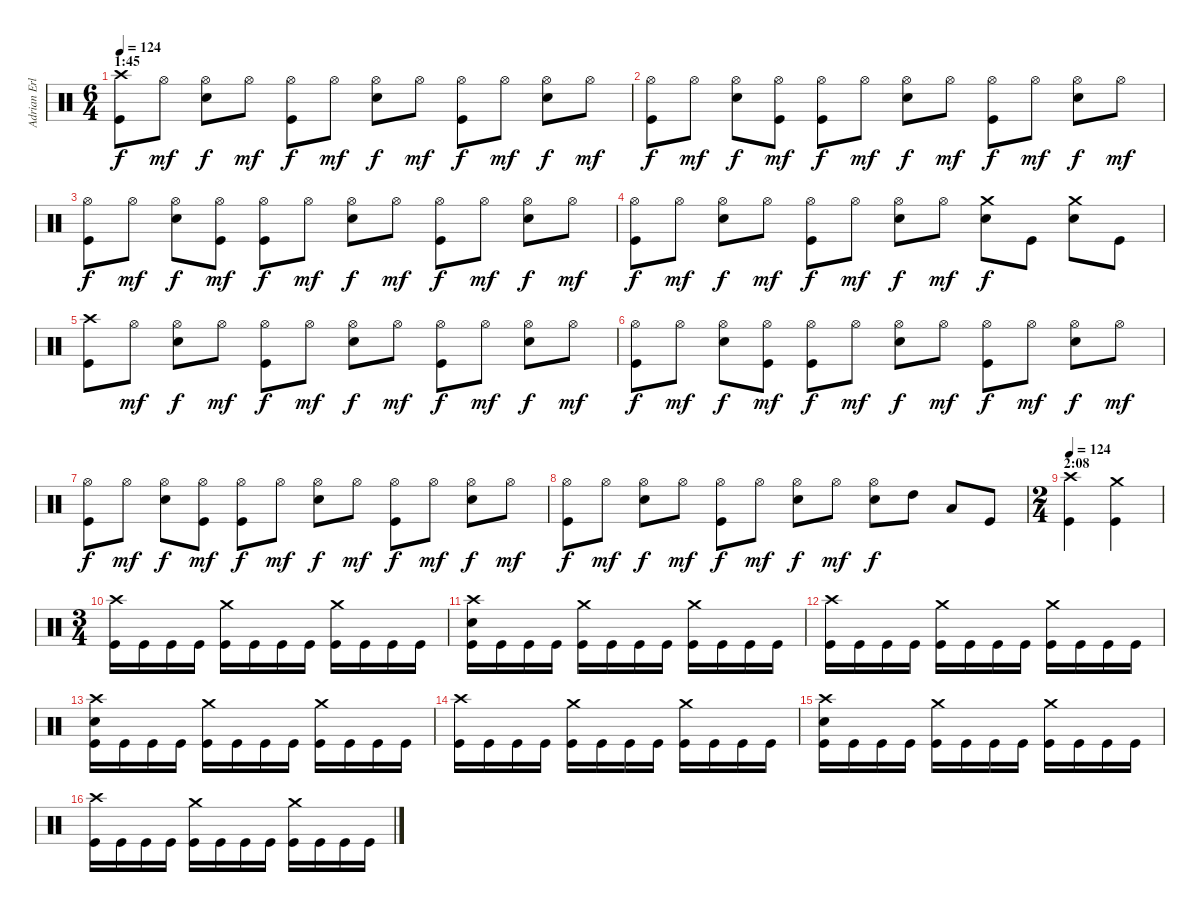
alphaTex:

\track ("Adrian Erlandsson (Norseman of the Apoca" "Adrian Erl") {instrument percussion}
\staff {score}
\articulation defaults
\ts (6 4)
\section ("" "1:45")
\tempo 124
\clef neutral
\ks c
("Crash high (hit)" "Kick (hit)").8{dy f} "Hi-Hat (open)".8{dy mf} ("Hi-Hat (open)" "Electric Snare (hit)").8{dy f} "Hi-Hat (open)".8{dy mf} ("Hi-Hat (open)" "Kick (hit)").8{dy f} "Hi-Hat (open)".8{dy mf} ("Hi-Hat (open)" "Electric Snare (hit)").8{dy f} "Hi-Hat (open)".8{dy mf} ("Hi-Hat (open)" "Kick (hit)").8{dy f} "Hi-Hat (open)".8{dy mf} ("Hi-Hat (open)" "Electric Snare (hit)").8{dy f} "Hi-Hat (open)".8{dy mf} |
("Hi-Hat (open)" "Kick (hit)").8{dy f} "Hi-Hat (open)".8{dy mf} ("Hi-Hat (open)" "Electric Snare (hit)").8{dy f} ("Hi-Hat (open)" "Kick (hit)").8{dy mf} ("Hi-Hat (open)" "Kick (hit)").8{dy f} "Hi-Hat (open)".8{dy mf} ("Hi-Hat (open)" "Electric Snare (hit)").8{dy f} "Hi-Hat (open)".8{dy mf} ("Hi-Hat (open)" "Kick (hit)").8{dy f} "Hi-Hat (open)".8{dy mf} ("Hi-Hat (open)" "Electric Snare (hit)").8{dy f} "Hi-Hat (open)".8{dy mf} |
("Hi-Hat (open)" "Kick (hit)").8{dy f} "Hi-Hat (open)".8{dy mf} ("Hi-Hat (open)" "Electric Snare (hit)").8{dy f} ("Hi-Hat (open)" "Kick (hit)").8{dy mf} ("Hi-Hat (open)" "Kick (hit)").8{dy f} "Hi-Hat (open)".8{dy mf} ("Hi-Hat (open)" "Electric Snare (hit)").8{dy f} "Hi-Hat (open)".8{dy mf} ("Hi-Hat (open)" "Kick (hit)").8{dy f} "Hi-Hat (open)".8{dy mf} ("Hi-Hat (open)" "Electric Snare (hit)").8{dy f} "Hi-Hat (open)".8{dy mf} |
("Hi-Hat (open)" "Kick (hit)").8{dy f} "Hi-Hat (open)".8{dy mf} ("Hi-Hat (open)" "Electric Snare (hit)").8{dy f} "Hi-Hat (open)".8{dy mf} ("Hi-Hat (open)" "Kick (hit)").8{dy f} "Hi-Hat (open)".8{dy mf} ("Hi-Hat (open)" "Electric Snare (hit)").8{dy f} "Hi-Hat (open)".8{dy mf} ("Crash medium (hit)" "Electric Snare (hit)").8{dy f} "Kick (hit)".8 ("Crash medium (hit)" "Electric Snare (hit)").8 "Kick (hit)".8 |
("Crash high (hit)" "Kick (hit)").8 "Hi-Hat (open)".8{dy mf} ("Hi-Hat (open)" "Electric Snare (hit)").8{dy f} "Hi-Hat (open)".8{dy mf} ("Hi-Hat (open)" "Kick (hit)").8{dy f} "Hi-Hat (open)".8{dy mf} ("Hi-Hat (open)" "Electric Snare (hit)").8{dy f} "Hi-Hat (open)".8{dy mf} ("Hi-Hat (open)" "Kick (hit)").8{dy f} "Hi-Hat (open)".8{dy mf} ("Hi-Hat (open)" "Electric Snare (hit)").8{dy f} "Hi-Hat (open)".8{dy mf} |
("Hi-Hat (open)" "Kick (hit)").8{dy f} "Hi-Hat (open)".8{dy mf} ("Hi-Hat (open)" "Electric Snare (hit)").8{dy f} ("Hi-Hat (open)" "Kick (hit)").8{dy mf} ("Hi-Hat (open)" "Kick (hit)").8{dy f} "Hi-Hat (open)".8{dy mf} ("Hi-Hat (open)" "Electric Snare (hit)").8{dy f} "Hi-Hat (open)".8{dy mf} ("Hi-Hat (open)" "Kick (hit)").8{dy f} "Hi-Hat (open)".8{dy mf} ("Hi-Hat (open)" "Electric Snare (hit)").8{dy f} "Hi-Hat (open)".8{dy mf} |
("Hi-Hat (open)" "Kick (hit)").8{dy f} "Hi-Hat (open)".8{dy mf} ("Hi-Hat (open)" "Electric Snare (hit)").8{dy f} ("Hi-Hat (open)" "Kick (hit)").8{dy mf} ("Hi-Hat (open)" "Kick (hit)").8{dy f} "Hi-Hat (open)".8{dy mf} ("Hi-Hat (open)" "Electric Snare (hit)").8{dy f} "Hi-Hat (open)".8{dy mf} ("Hi-Hat (open)" "Kick (hit)").8{dy f} "Hi-Hat (open)".8{dy mf} ("Hi-Hat (open)" "Electric Snare (hit)").8{dy f} "Hi-Hat (open)".8{dy mf} |
("Hi-Hat (open)" "Kick (hit)").8{dy f} "Hi-Hat (open)".8{dy mf} ("Hi-Hat (open)" "Electric Snare (hit)").8{dy f} "Hi-Hat (open)".8{dy mf} ("Hi-Hat (open)" "Kick (hit)").8{dy f} "Hi-Hat (open)".8{dy mf} ("Hi-Hat (open)" "Electric Snare (hit)").8{dy f} "Hi-Hat (open)".8{dy mf} ("Hi-Hat (open)" "Electric Snare (hit)").8{dy f} "High Tom (hit)".8 "Low Tom (hit)".8 "Kick (hit)".8 |
\ts (2 4)
\section ("" "2:08")
\tempo 124
("Crash high (hit)" "Kick (hit)").4 ("Crash medium (hit)" "Kick (hit)").4 |
\ts (3 4)
("Crash high (hit)" "Kick (hit)").16 "Kick (hit)".16 "Kick (hit)".16 "Kick (hit)".16 ("Crash medium (hit)" "Kick (hit)").16 "Kick (hit)".16 "Kick (hit)".16 "Kick (hit)".16 ("Crash medium (hit)" "Kick (hit)").16 "Kick (hit)".16 "Kick (hit)".16 "Kick (hit)".16 |
("Crash high (hit)" "Electric Snare (hit)" "Kick (hit)").16 "Kick (hit)".16 "Kick (hit)".16 "Kick (hit)".16 ("Crash medium (hit)" "Kick (hit)").16 "Kick (hit)".16 "Kick (hit)".16 "Kick (hit)".16 ("Crash medium (hit)" "Kick (hit)").16 "Kick (hit)".16 "Kick (hit)".16 "Kick (hit)".16 |
("Crash high (hit)" "Kick (hit)").16 "Kick (hit)".16 "Kick (hit)".16 "Kick (hit)".16 ("Crash medium (hit)" "Kick (hit)").16 "Kick (hit)".16 "Kick (hit)".16 "Kick (hit)".16 ("Crash medium (hit)" "Kick (hit)").16 "Kick (hit)".16 "Kick (hit)".16 "Kick (hit)".16 |
("Crash high (hit)" "Electric Snare (hit)" "Kick (hit)").16 "Kick (hit)".16 "Kick (hit)".16 "Kick (hit)".16 ("Crash medium (hit)" "Kick (hit)").16 "Kick (hit)".16 "Kick (hit)".16 "Kick (hit)".16 ("Crash medium (hit)" "Kick (hit)").16 "Kick (hit)".16 "Kick (hit)".16 "Kick (hit)".16 |
("Crash high (hit)" "Kick (hit)").16 "Kick (hit)".16 "Kick (hit)".16 "Kick (hit)".16 ("Crash medium (hit)" "Kick (hit)").16 "Kick (hit)".16 "Kick (hit)".16 "Kick (hit)".16 ("Crash medium (hit)" "Kick (hit)").16 "Kick (hit)".16 "Kick (hit)".16 "Kick (hit)".16 |
("Crash high (hit)" "Electric Snare (hit)" "Kick (hit)").16 "Kick (hit)".16 "Kick (hit)".16 "Kick (hit)".16 ("Crash medium (hit)" "Kick (hit)").16 "Kick (hit)".16 "Kick (hit)".16 "Kick (hit)".16 ("Crash medium (hit)" "Kick (hit)").16 "Kick (hit)".16 "Kick (hit)".16 "Kick (hit)".16 |
("Crash high (hit)" "Kick (hit)").16 "Kick (hit)".16 "Kick (hit)".16 "Kick (hit)".16 ("Crash medium (hit)" "Kick (hit)").16 "Kick (hit)".16 "Kick (hit)".16 "Kick (hit)".16 ("Crash medium (hit)" "Kick (hit)").16 "Kick (hit)".16 "Kick (hit)".16 "Kick (hit)".16
